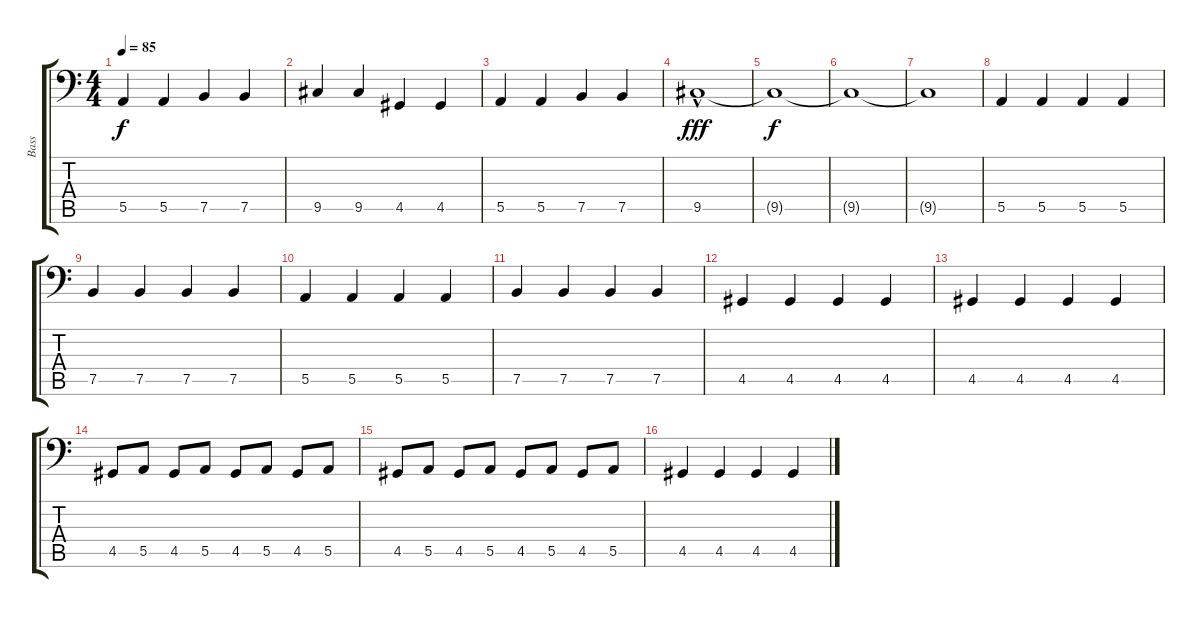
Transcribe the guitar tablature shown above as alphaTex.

\track ("Bass" "Bass") {instrument electricbassfinger}
\staff {score tabs}
\tuning (C3 G2 D2 A1 E1 B0) {hide}
\ts (4 4)
\tempo 85
\clef f4
\ks c
5.5.4{dy f} 5.5.4 7.5.4 7.5.4 |
9.5.4 9.5.4 4.5.4 4.5.4 |
5.5.4 5.5.4 7.5.4 7.5.4 |
9.5{hac}.1{dy fff} |
9.5{t}.1{dy f} |
9.5{t}.1 |
9.5{t}.1 |
5.5.4 5.5.4 5.5.4 5.5.4 |
7.5.4 7.5.4 7.5.4 7.5.4 |
5.5.4 5.5.4 5.5.4 5.5.4 |
7.5.4 7.5.4 7.5.4 7.5.4 |
4.5.4 4.5.4 4.5.4 4.5.4 |
4.5.4 4.5.4 4.5.4 4.5.4 |
4.5.8 5.5.8 4.5.8 5.5.8 4.5.8 5.5.8 4.5.8 5.5.8 |
4.5.8 5.5.8 4.5.8 5.5.8 4.5.8 5.5.8 4.5.8 5.5.8 |
4.5.4 4.5.4 4.5.4 4.5.4
